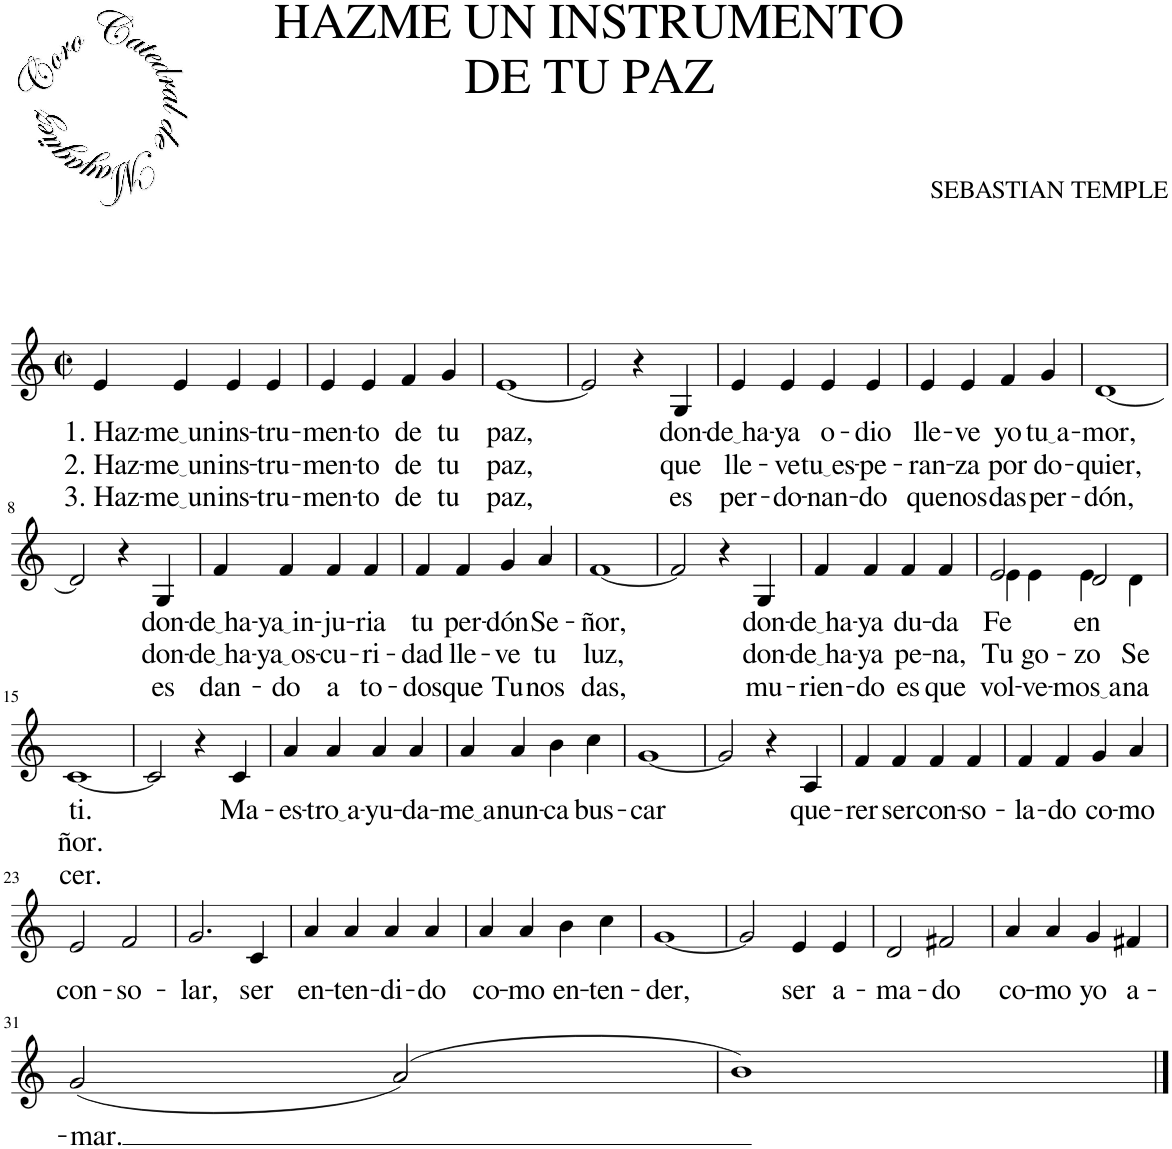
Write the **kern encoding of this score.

**kern	**text	**text	**text
*part1	*part1	*part1	*part1
*staff1	*staff1	*staff1	*staff1
*I"Piano	*	*	*
*I'Pno.	*	*	*
*clefG2	*	*	*
*k[]	*	*	*
*M2/2	*	*	*
*met(c|)	*	*	*
=1	=1	=1	=1
!	!LO:LY:b	!LO:LY:b	!LO:LY:b
4e/	1. Haz-	2. Haz-	3. Haz-
!	!LO:LY:b	!LO:LY:b	!LO:LY:b
4e/	me un	me un	me un
!	!LO:LY:b	!LO:LY:b	!LO:LY:b
4e/	ins-	ins-	ins-
!	!LO:LY:b	!LO:LY:b	!LO:LY:b
4e/	-tru-	-tru-	-tru-
=2	=2	=2	=2
!	!LO:LY:b	!LO:LY:b	!LO:LY:b
4e/	-men-	-men-	-men-
!	!LO:LY:b	!LO:LY:b	!LO:LY:b
4e/	-to	-to	-to
!	!LO:LY:b	!LO:LY:b	!LO:LY:b
4f/	de	de	de
!	!LO:LY:b	!LO:LY:b	!LO:LY:b
4g/	tu	tu	tu
=3	=3	=3	=3
!	!LO:LY:b	!LO:LY:b	!LO:LY:b
[1e	paz,	paz,	paz,
=4	=4	=4	=4
2e/]	.	.	.
4r	.	.	.
!	!LO:LY:b	!LO:LY:b	!LO:LY:b
4G/	don-	que	es
=5	=5	=5	=5
!	!LO:LY:b	!LO:LY:b	!LO:LY:b
4e/	de ha	lle-	per-
!	!LO:LY:b	!LO:LY:b	!LO:LY:b
4e/	-ya	-ve	-do-
!	!LO:LY:b	!LO:LY:b	!LO:LY:b
4e/	o-	tu es	-nan-
!	!LO:LY:b	!LO:LY:b	!LO:LY:b
4e/	-dio	-pe-	-do
=6	=6	=6	=6
!	!LO:LY:b	!LO:LY:b	!LO:LY:b
4e/	lle-	-ran-	que
!	!LO:LY:b	!LO:LY:b	!LO:LY:b
4e/	-ve	-za	nos
!	!LO:LY:b	!LO:LY:b	!LO:LY:b
4f/	yo	por	das
!	!LO:LY:b	!LO:LY:b	!LO:LY:b
4g/	tu a	do-	per-
=7	=7	=7	=7
!	!LO:LY:b	!LO:LY:b	!LO:LY:b
[1d	-mor,	-quier,	-dón,
!!LO:LB:g=z
=8	=8	=8	=8
2d/]	.	.	.
4r	.	.	.
!	!LO:LY:b	!LO:LY:b	!LO:LY:b
4G/	don-	don-	es
=9	=9	=9	=9
!	!LO:LY:b	!LO:LY:b	!LO:LY:b
4f/	de ha	de ha	dan-
!	!LO:LY:b	!LO:LY:b	!LO:LY:b
4f/	ya in	ya os	-do
!	!LO:LY:b	!LO:LY:b	!LO:LY:b
4f/	-ju-	-cu-	a
!	!LO:LY:b	!LO:LY:b	!LO:LY:b
4f/	-ria	-ri-	to-
=10	=10	=10	=10
!	!LO:LY:b	!LO:LY:b	!LO:LY:b
4f/	tu	-dad	-dos
!	!LO:LY:b	!LO:LY:b	!LO:LY:b
4f/	per-	lle-	que
!	!LO:LY:b	!LO:LY:b	!LO:LY:b
4g/	-dón	-ve	Tu
!	!LO:LY:b	!LO:LY:b	!LO:LY:b
4a/	Se-	tu	nos
=11	=11	=11	=11
!	!LO:LY:b	!LO:LY:b	!LO:LY:b
[1f	-ñor,	luz,	das,
=12	=12	=12	=12
2f/]	.	.	.
4r	.	.	.
!	!LO:LY:b	!LO:LY:b	!LO:LY:b
4G/	don-	don-	mu-
=13	=13	=13	=13
!	!LO:LY:b	!LO:LY:b	!LO:LY:b
4f/	de ha	de ha	-rien-
!	!LO:LY:b	!LO:LY:b	!LO:LY:b
4f/	-ya	-ya	-do
!	!LO:LY:b	!LO:LY:b	!LO:LY:b
4f/	du-	pe-	es
!	!LO:LY:b	!LO:LY:b	!LO:LY:b
4f/	-da	-na,	que
=14	=14	=14	=14
!	!LO:LY:b	!	!
*^	*	*	*
!	!	!	!LO:LY:b	!LO:LY:b
2e/	4e\	.	Tu	vol-
!	!	!	!LO:LY:b	!LO:LY:b
.	4e\	.	go-	-ve-
!	!	!LO:LY:b	!	!
!	!	!	!LO:LY:b	!LO:LY:b
2d/	4e\	.	-zo	mos a
!	!	!	!LO:LY:b	!LO:LY:b
.	4d\	.	Se	na
!!LO:LB:g=z	!!
=15	=15	=15	=15	=15
!	!	!LO:LY:b	!LO:LY:b	!LO:LY:b
*v	*v	*	*	*
[1c	ti.	ñor.	cer.
=16	=16	=16	=16
2c/]	.	.	.
4r	.	.	.
!	!LO:LY:b	!	!
4c/	Ma-	.	.
=17	=17	=17	=17
!	!LO:LY:b	!	!
4a/	-es-	.	.
!	!LO:LY:b	!	!
4a/	tro a	.	.
!	!LO:LY:b	!	!
4a/	-yu-	.	.
!	!LO:LY:b	!	!
4a/	-da-	.	.
=18	=18	=18	=18
!	!LO:LY:b	!	!
4a/	me a	.	.
!	!LO:LY:b	!	!
4a/	nun-	.	.
!	!LO:LY:b	!	!
4b\	-ca	.	.
!	!LO:LY:b	!	!
4cc\	bus-	.	.
=19	=19	=19	=19
!	!LO:LY:b	!	!
[1g	-car	.	.
=20	=20	=20	=20
2g/]	.	.	.
4r	.	.	.
!	!LO:LY:b	!	!
4A/	que-	.	.
=21	=21	=21	=21
!	!LO:LY:b	!	!
4f/	-rer	.	.
!	!LO:LY:b	!	!
4f/	ser	.	.
!	!LO:LY:b	!	!
4f/	con-	.	.
!	!LO:LY:b	!	!
4f/	-so-	.	.
=22	=22	=22	=22
!	!LO:LY:b	!	!
4f/	-la-	.	.
!	!LO:LY:b	!	!
4f/	-do	.	.
!	!LO:LY:b	!	!
4g/	co-	.	.
!	!LO:LY:b	!	!
4a/	-mo	.	.
!!LO:LB:g=z
=23	=23	=23	=23
!	!LO:LY:b	!	!
2e/	con-	.	.
!	!LO:LY:b	!	!
2f/	-so-	.	.
=24	=24	=24	=24
!	!LO:LY:b	!	!
2.g/	-lar,	.	.
!	!LO:LY:b	!	!
4c/	ser	.	.
=25	=25	=25	=25
!	!LO:LY:b	!	!
4a/	en-	.	.
!	!LO:LY:b	!	!
4a/	-ten-	.	.
!	!LO:LY:b	!	!
4a/	-di-	.	.
!	!LO:LY:b	!	!
4a/	-do	.	.
=26	=26	=26	=26
!	!LO:LY:b	!	!
4a/	co-	.	.
!	!LO:LY:b	!	!
4a/	-mo	.	.
!	!LO:LY:b	!	!
4b\	en-	.	.
!	!LO:LY:b	!	!
4cc\	-ten-	.	.
=27	=27	=27	=27
!	!LO:LY:b	!	!
[1g	-der,	.	.
=28	=28	=28	=28
2g/]	.	.	.
!	!LO:LY:b	!	!
4e/	ser	.	.
!	!LO:LY:b	!	!
4e/	a-	.	.
=29	=29	=29	=29
!	!LO:LY:b	!	!
2d/	-ma-	.	.
!	!LO:LY:b	!	!
2f#X/	-do	.	.
=30	=30	=30	=30
!	!LO:LY:b	!	!
4a/	co-	.	.
!	!LO:LY:b	!	!
4a/	-mo	.	.
!	!LO:LY:b	!	!
4g/	yo	.	.
!	!LO:LY:b	!	!
4f#X/	a-	.	.
!!LO:LB:g=z
=31	=31	=31	=31
!	!LO:LY:b	!	!
(2g/	-mar.	.	.
(2a/)	.	.	.
=32	=32	=32	=32
1b)	.	.	.
==	==	==	==
*-	*-	*-	*-
